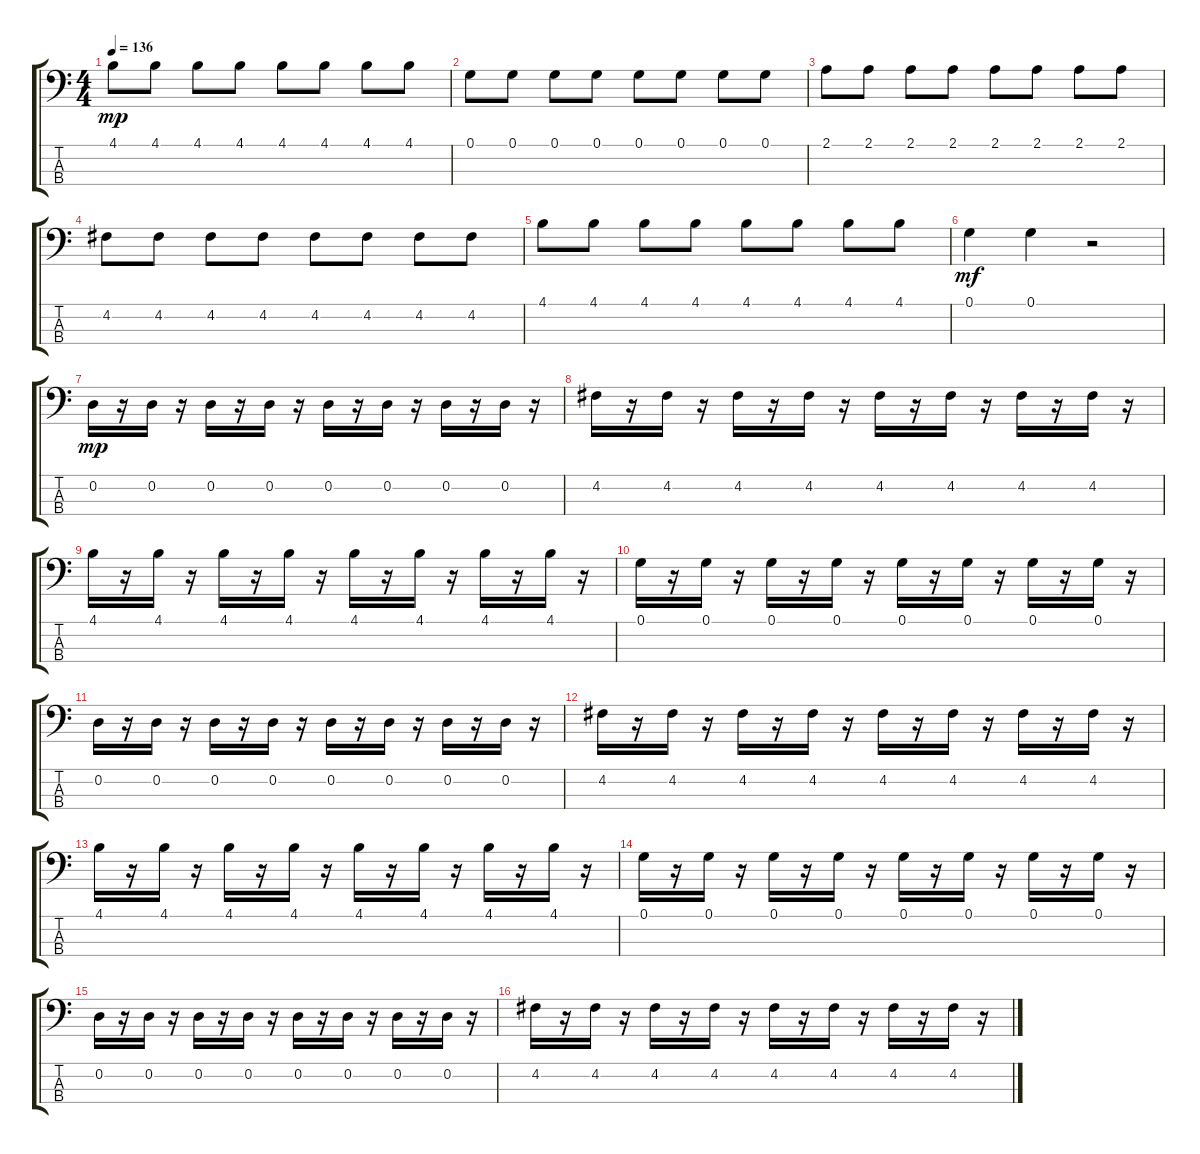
\track "" {instrument synthbass1}
\staff {score tabs}
\tuning (G2 D2 A1 E1) {hide}
\ts (4 4)
\tempo 136
\clef f4
\ks c
4.1.8{dy mp} 4.1.8 4.1.8 4.1.8 4.1.8 4.1.8 4.1.8 4.1.8 |
0.1.8 0.1.8 0.1.8 0.1.8 0.1.8 0.1.8 0.1.8 0.1.8 |
2.1.8 2.1.8 2.1.8 2.1.8 2.1.8 2.1.8 2.1.8 2.1.8 |
4.2.8 4.2.8 4.2.8 4.2.8 4.2.8 4.2.8 4.2.8 4.2.8 |
4.1.8 4.1.8 4.1.8 4.1.8 4.1.8 4.1.8 4.1.8 4.1.8 |
0.1.4{dy mf} 0.1.4 r.2 |
0.2.16{dy mp} r.16 0.2.16 r.16 0.2.16 r.16 0.2.16 r.16 0.2.16 r.16 0.2.16 r.16 0.2.16 r.16 0.2.16 r.16 |
4.2.16 r.16 4.2.16 r.16 4.2.16 r.16 4.2.16 r.16 4.2.16 r.16 4.2.16 r.16 4.2.16 r.16 4.2.16 r.16 |
4.1.16 r.16 4.1.16 r.16 4.1.16 r.16 4.1.16 r.16 4.1.16 r.16 4.1.16 r.16 4.1.16 r.16 4.1.16 r.16 |
0.1.16 r.16 0.1.16 r.16 0.1.16 r.16 0.1.16 r.16 0.1.16 r.16 0.1.16 r.16 0.1.16 r.16 0.1.16 r.16 |
0.2.16 r.16 0.2.16 r.16 0.2.16 r.16 0.2.16 r.16 0.2.16 r.16 0.2.16 r.16 0.2.16 r.16 0.2.16 r.16 |
4.2.16 r.16 4.2.16 r.16 4.2.16 r.16 4.2.16 r.16 4.2.16 r.16 4.2.16 r.16 4.2.16 r.16 4.2.16 r.16 |
4.1.16 r.16 4.1.16 r.16 4.1.16 r.16 4.1.16 r.16 4.1.16 r.16 4.1.16 r.16 4.1.16 r.16 4.1.16 r.16 |
0.1.16 r.16 0.1.16 r.16 0.1.16 r.16 0.1.16 r.16 0.1.16 r.16 0.1.16 r.16 0.1.16 r.16 0.1.16 r.16 |
0.2.16 r.16 0.2.16 r.16 0.2.16 r.16 0.2.16 r.16 0.2.16 r.16 0.2.16 r.16 0.2.16 r.16 0.2.16 r.16 |
4.2.16 r.16 4.2.16 r.16 4.2.16 r.16 4.2.16 r.16 4.2.16 r.16 4.2.16 r.16 4.2.16 r.16 4.2.16 r.16
